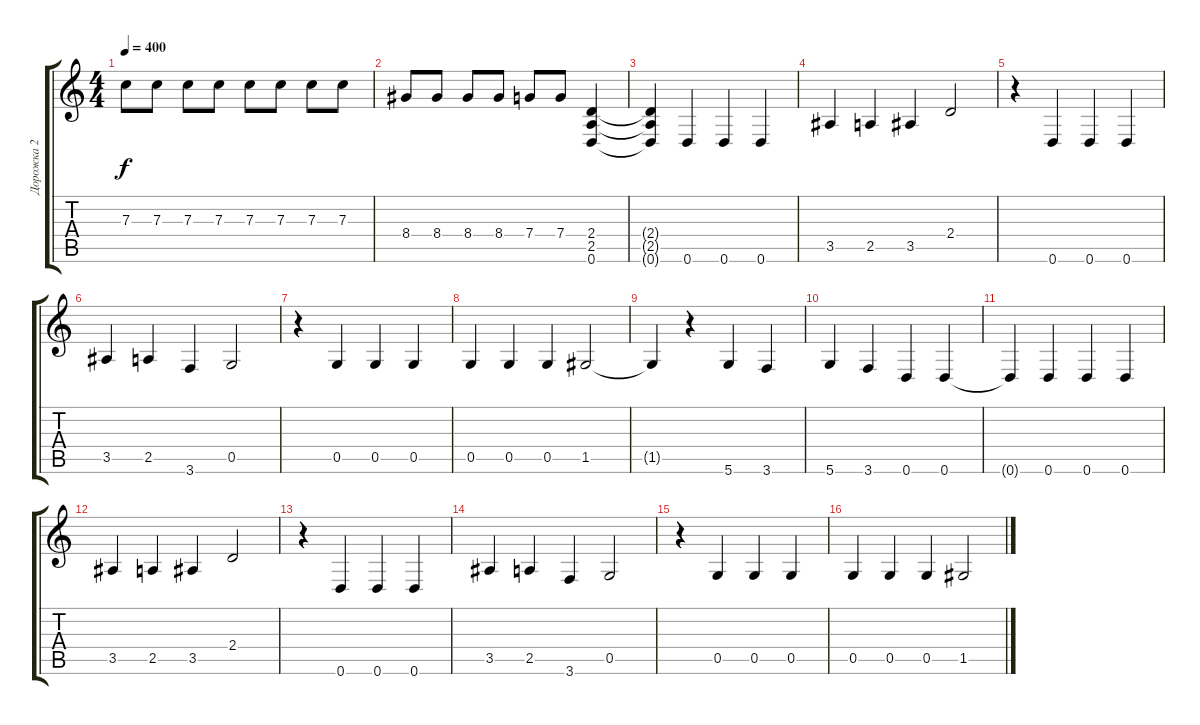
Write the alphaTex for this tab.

\track ("Дорожка 2" "Дорожка 2") {instrument overdrivenguitar}
\staff {score tabs}
\tuning (D4 A3 F3 C3 G2 D2) {hide}
\ts (4 4)
\tempo 400
\clef g2
\ks c
7.3.8{dy f} 7.3.8 7.3.8 7.3.8 7.3.8 7.3.8 7.3.8 7.3.8 |
8.4.8 8.4.8 8.4.8 8.4.8 7.4.8 7.4.8 (2.4 2.5 0.6).4 |
(2.4{t} 2.5{t} 0.6{t}).4 0.6.4 0.6.4 0.6.4 |
3.5.4 2.5.4 3.5.4 2.4.2 |
r.4 0.6.4 0.6.4 0.6.4 |
3.5.4 2.5.4 3.6.4 0.5.2 |
r.4 0.5.4 0.5.4 0.5.4 |
0.5.4 0.5.4 0.5.4 1.5.2 |
1.5{t}.4 r.4 5.6.4 3.6.4 |
5.6.4 3.6.4 0.6.4 0.6.4 |
0.6{t}.4 0.6.4 0.6.4 0.6.4 |
3.5.4 2.5.4 3.5.4 2.4.2 |
r.4 0.6.4 0.6.4 0.6.4 |
3.5.4 2.5.4 3.6.4 0.5.2 |
r.4 0.5.4 0.5.4 0.5.4 |
0.5.4 0.5.4 0.5.4 1.5.2
